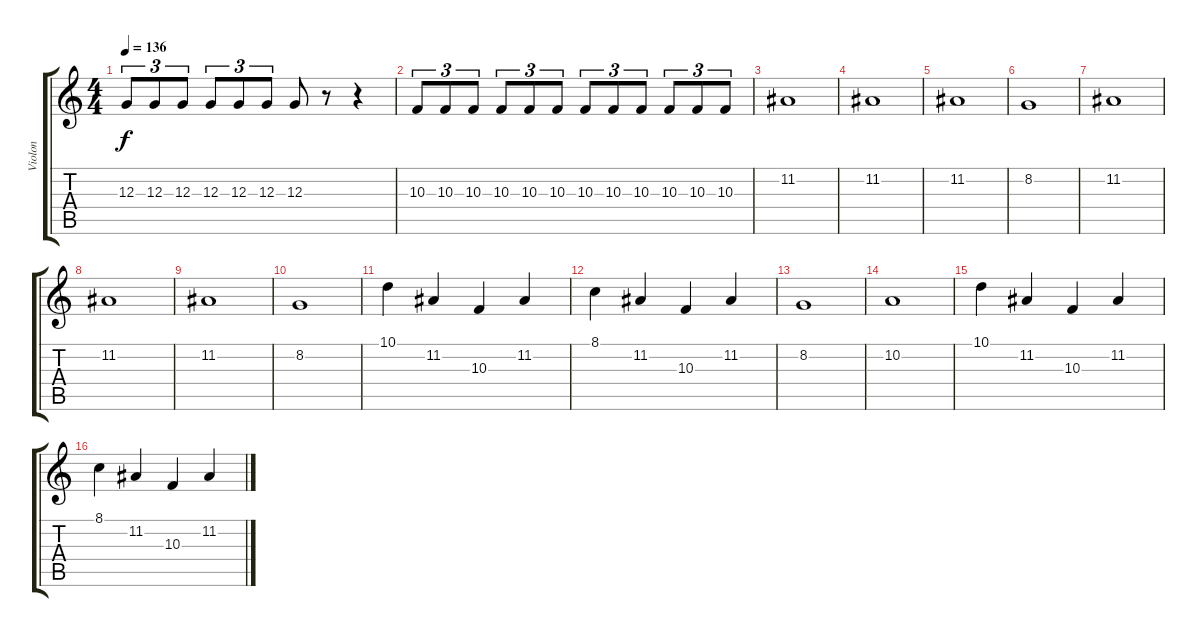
\track ("Violon" "Violon") {instrument violin}
\staff {score tabs}
\tuning (E4 B3 G3 D3 A2 E2) {hide}
\ts (4 4)
\tempo 136
\clef g2
\ks c
12.3.8{tu (3 2) dy f} 12.3.8{tu (3 2)} 12.3.8{tu (3 2)} 12.3.8{tu (3 2)} 12.3.8{tu (3 2)} 12.3.8{tu (3 2)} 12.3.8 r.8 r.4 |
10.3.8{tu (3 2)} 10.3.8{tu (3 2)} 10.3.8{tu (3 2)} 10.3.8{tu (3 2)} 10.3.8{tu (3 2)} 10.3.8{tu (3 2)} 10.3.8{tu (3 2)} 10.3.8{tu (3 2)} 10.3.8{tu (3 2)} 10.3.8{tu (3 2)} 10.3.8{tu (3 2)} 10.3.8{tu (3 2)} |
11.2.1{volume 10} |
11.2.1{volume 10} |
11.2.1{volume 10} |
8.2.1{volume 10} |
11.2.1{volume 10} |
11.2.1{volume 10} |
11.2.1{volume 10} |
8.2.1{volume 10} |
10.1.4{volume 13} 11.2.4 10.3.4 11.2.4 |
8.1.4 11.2.4 10.3.4 11.2.4 |
8.2.1 |
10.2.1 |
10.1.4 11.2.4 10.3.4 11.2.4 |
8.1.4 11.2.4 10.3.4 11.2.4
